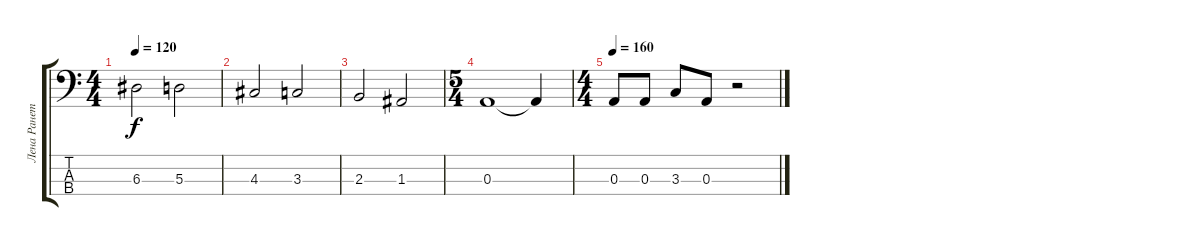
\track ("Лена Ранетка" "Лена Ранет") {instrument electricbassfinger}
\staff {score tabs}
\tuning (G2 D2 A1 E1) {hide}
\ts (4 4)
\tempo 120
\clef f4
\ks c
6.3.2{dy f} 5.3.2 |
4.3.2 3.3.2 |
2.3.2 1.3.2 |
\ts (5 4)
0.3.1 0.3{t}.4 |
\ts (4 4)
\tempo 160
0.3.8 0.3.8 3.3.8 0.3.8 r.2
